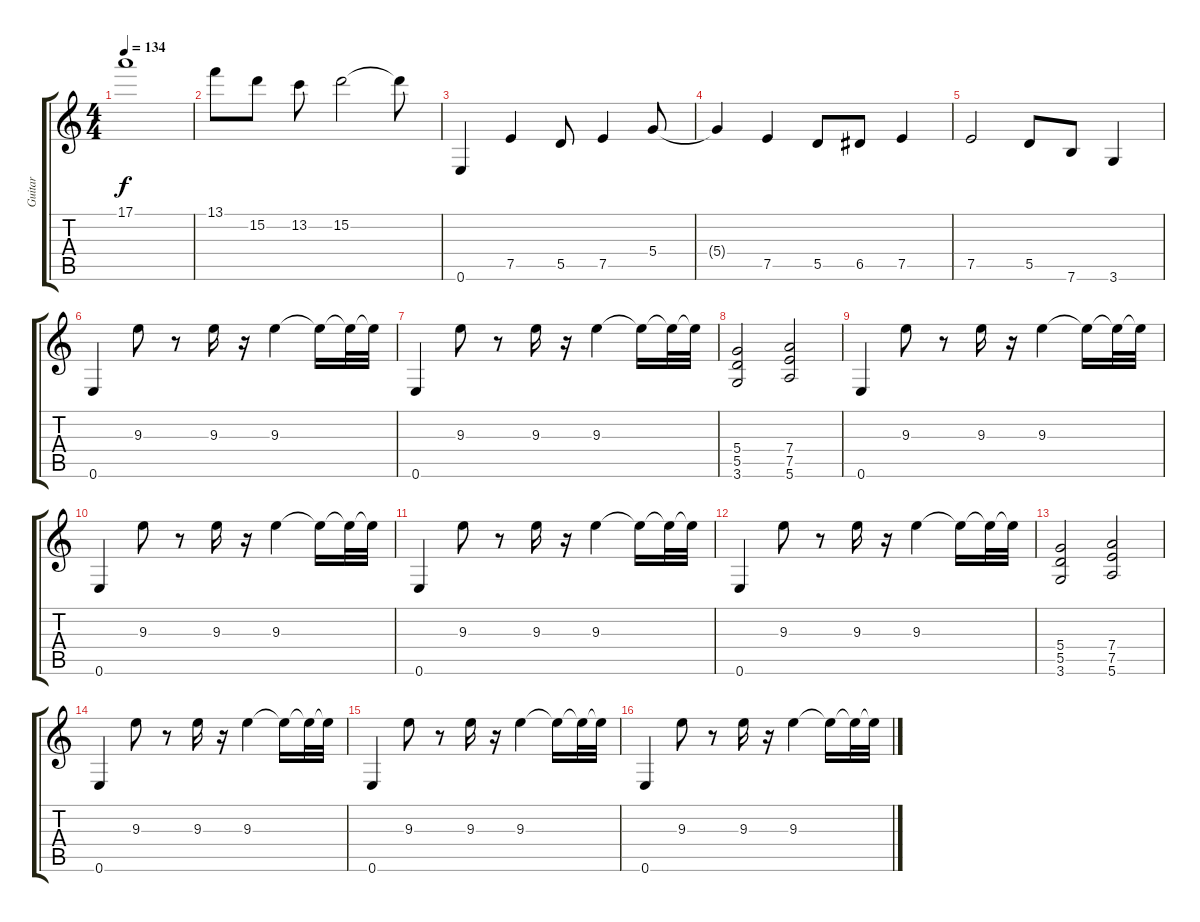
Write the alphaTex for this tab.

\track ("Guitar" "Guitar") {instrument distortionguitar}
\staff {score tabs}
\tuning (E4 B3 G3 D3 A2 E2) {hide}
\ts (4 4)
\tempo 134
\clef g2
\ks c
17.1.1{dy f} |
13.1.8 15.2.8 13.2.8 15.2.2 15.2{t}.8 |
0.6.4{volume 8 instrument distortionguitar} 7.5.4 5.5.8 7.5.4 5.4.8 |
5.4{t}.4 7.5.4 5.5.8 6.5.8 7.5.4 |
7.5.2 5.5.8 7.6.8 3.6.4 |
0.6.4 9.3.8 r.8 9.3.16 r.16 9.3.4 9.3{t}.16 9.3{t}.32 9.3{t}.32 |
0.6.4 9.3.8 r.8 9.3.16 r.16 9.3.4 9.3{t}.16 9.3{t}.32 9.3{t}.32 |
(5.4 5.5 3.6).2 (7.4 7.5 5.6).2 |
0.6.4 9.3.8 r.8 9.3.16 r.16 9.3.4 9.3{t}.16 9.3{t}.32 9.3{t}.32 |
0.6.4 9.3.8 r.8 9.3.16 r.16 9.3.4 9.3{t}.16 9.3{t}.32 9.3{t}.32 |
0.6.4 9.3.8 r.8 9.3.16 r.16 9.3.4 9.3{t}.16 9.3{t}.32 9.3{t}.32 |
0.6.4 9.3.8 r.8 9.3.16 r.16 9.3.4 9.3{t}.16 9.3{t}.32 9.3{t}.32 |
(5.4 5.5 3.6).2 (7.4 7.5 5.6).2 |
0.6.4 9.3.8 r.8 9.3.16 r.16 9.3.4 9.3{t}.16 9.3{t}.32 9.3{t}.32 |
0.6.4 9.3.8 r.8 9.3.16 r.16 9.3.4 9.3{t}.16 9.3{t}.32 9.3{t}.32 |
0.6.4 9.3.8 r.8 9.3.16 r.16 9.3.4 9.3{t}.16 9.3{t}.32 9.3{t}.32
